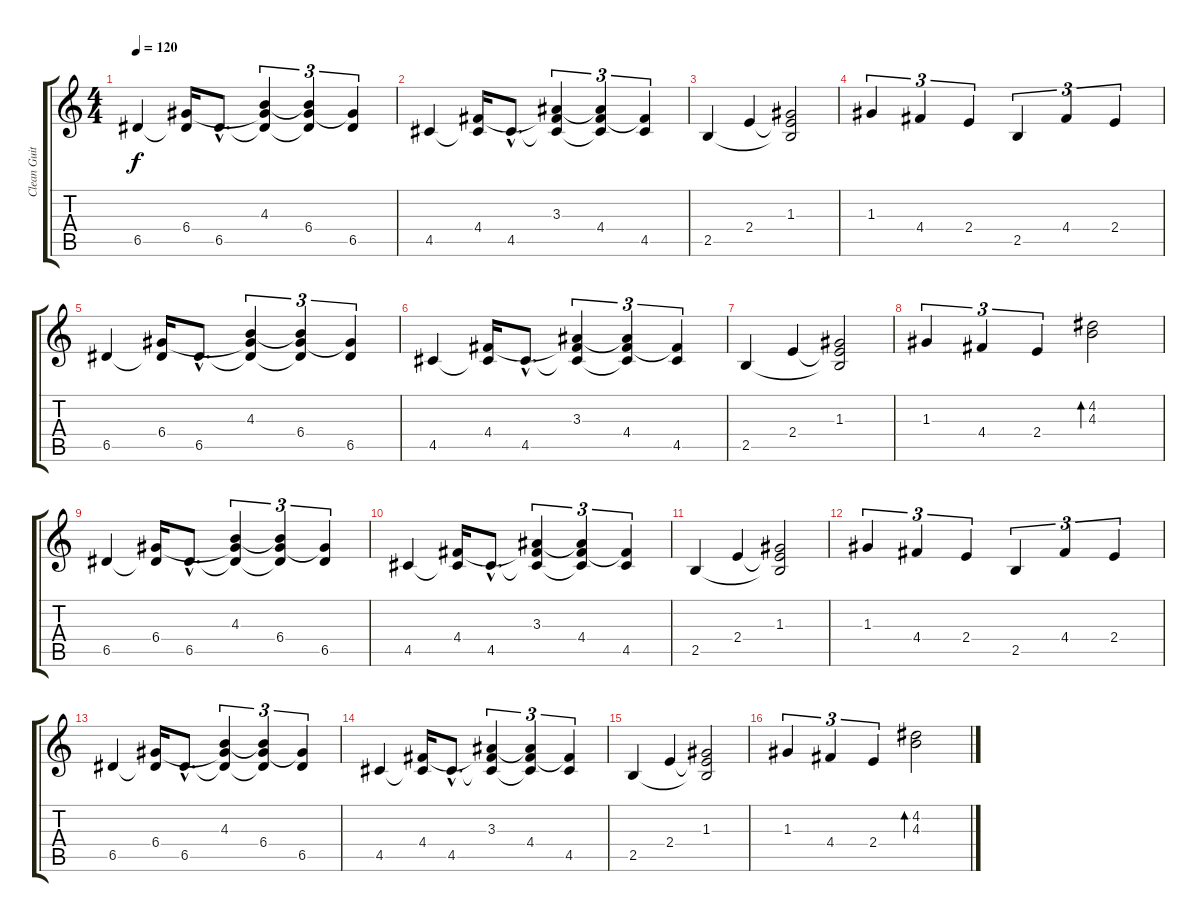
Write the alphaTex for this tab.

\track ("Clean Guitar" "Clean Guit") {instrument electricguitarclean}
\staff {score tabs}
\tuning (E4 B3 G3 D3 A2 D2) {hide}
\ts (4 4)
\tempo 120
\clef g2
\ks c
6.5.4{dy f} (6.4 6.5{t}).16 6.5{hac}.8{d} (4.3 6.4{t} 6.5{t}).4{tu (3 2)} (4.3{t} 6.4 6.5{t}).4{tu (3 2)} (6.4{t} 6.5).4{tu (3 2)} |
4.5.4 (4.4 4.5{t}).16 4.5{hac}.8{d} (3.3 4.4{t} 4.5{t}).4{tu (3 2)} (3.3{t} 4.4 4.5{t}).4{tu (3 2)} (4.4{t} 4.5).4{tu (3 2)} |
2.5.4 2.4.4 (1.3 2.4{t} 2.5{t}).2 |
1.3.4{tu (3 2)} 4.4.4{tu (3 2)} 2.4.4{tu (3 2)} 2.5.4{tu (3 2)} 4.4.4{tu (3 2)} 2.4.4{tu (3 2)} |
6.5.4 (6.4 6.5{t}).16 6.5{hac}.8{d} (4.3 6.4{t} 6.5{t}).4{tu (3 2)} (4.3{t} 6.4 6.5{t}).4{tu (3 2)} (6.4{t} 6.5).4{tu (3 2)} |
4.5.4 (4.4 4.5{t}).16 4.5{hac}.8{d} (3.3 4.4{t} 4.5{t}).4{tu (3 2)} (3.3{t} 4.4 4.5{t}).4{tu (3 2)} (4.4{t} 4.5).4{tu (3 2)} |
2.5.4 2.4.4 (1.3 2.4{t} 2.5{t}).2 |
1.3.4{tu (3 2)} 4.4.4{tu (3 2)} 2.4.4{tu (3 2)} (4.2 4.3).2{bd 60} |
6.5.4 (6.4 6.5{t}).16 6.5{hac}.8{d} (4.3 6.4{t} 6.5{t}).4{tu (3 2)} (4.3{t} 6.4 6.5{t}).4{tu (3 2)} (6.4{t} 6.5).4{tu (3 2)} |
4.5.4 (4.4 4.5{t}).16 4.5{hac}.8{d} (3.3 4.4{t} 4.5{t}).4{tu (3 2)} (3.3{t} 4.4 4.5{t}).4{tu (3 2)} (4.4{t} 4.5).4{tu (3 2)} |
2.5.4 2.4.4 (1.3 2.4{t} 2.5{t}).2 |
1.3.4{tu (3 2)} 4.4.4{tu (3 2)} 2.4.4{tu (3 2)} 2.5.4{tu (3 2)} 4.4.4{tu (3 2)} 2.4.4{tu (3 2)} |
6.5.4 (6.4 6.5{t}).16 6.5{hac}.8{d} (4.3 6.4{t} 6.5{t}).4{tu (3 2)} (4.3{t} 6.4 6.5{t}).4{tu (3 2)} (6.4{t} 6.5).4{tu (3 2)} |
4.5.4 (4.4 4.5{t}).16 4.5{hac}.8{d} (3.3 4.4{t} 4.5{t}).4{tu (3 2)} (3.3{t} 4.4 4.5{t}).4{tu (3 2)} (4.4{t} 4.5).4{tu (3 2)} |
2.5.4 2.4.4 (1.3 2.4{t} 2.5{t}).2 |
1.3.4{tu (3 2)} 4.4.4{tu (3 2)} 2.4.4{tu (3 2)} (4.2 4.3).2{bd 60}
